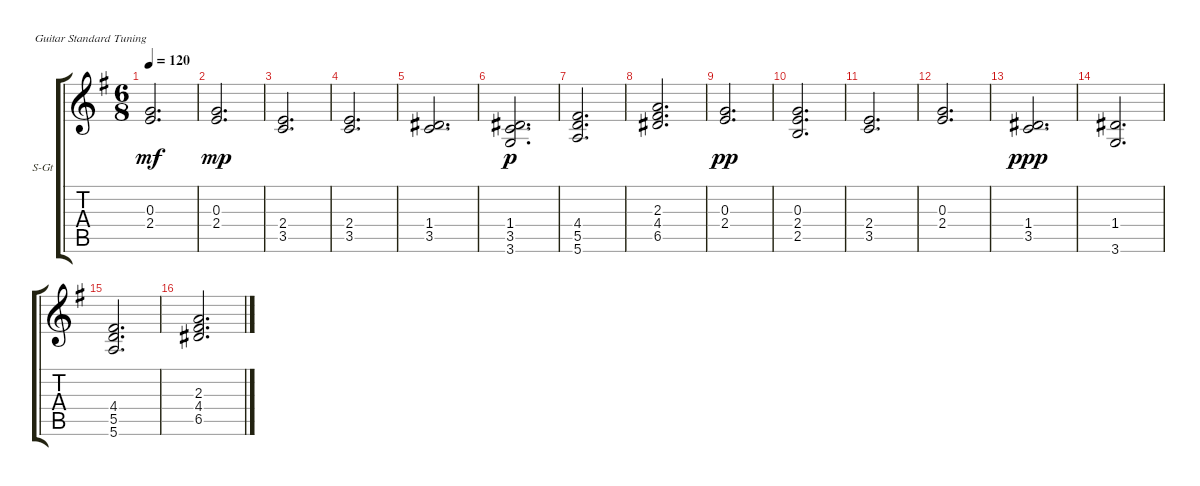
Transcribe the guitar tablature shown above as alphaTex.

\bracketExtendMode groupsimilarinstruments
\firstSystemTrackNameOrientation horizontal
\otherSystemsTrackNameOrientation horizontal
\track ("Piano" "S-Gt") {instrument honkytonkpiano}
\staff {score tabs}
\tuning (E4 B3 G3 D3 A2 E2)
\displaytranspose 12
\ts (6 8)
\tempo 120
\clef g2
\ks eminor
(0.3 2.4).2{d dy mf} |
(0.3 2.4).2{d dy mp} |
(2.4 3.5).2{d} |
(2.4 3.5).2{d} |
(1.4 3.5).2{d} |
(1.4 3.5 3.6).2{d dy p} |
(4.4 5.5 5.6).2{d} |
(2.3 4.4 6.5).2{d} |
(0.3 2.4).2{d dy pp} |
(0.3 2.4 2.5).2{d} |
(2.4 3.5).2{d} |
(0.3 2.4).2{d} |
(1.4 3.5).2{d dy ppp} |
(1.4 3.6).2{d} |
(4.4 5.5 5.6).2{d} |
(2.3 4.4 6.5).2{d}
